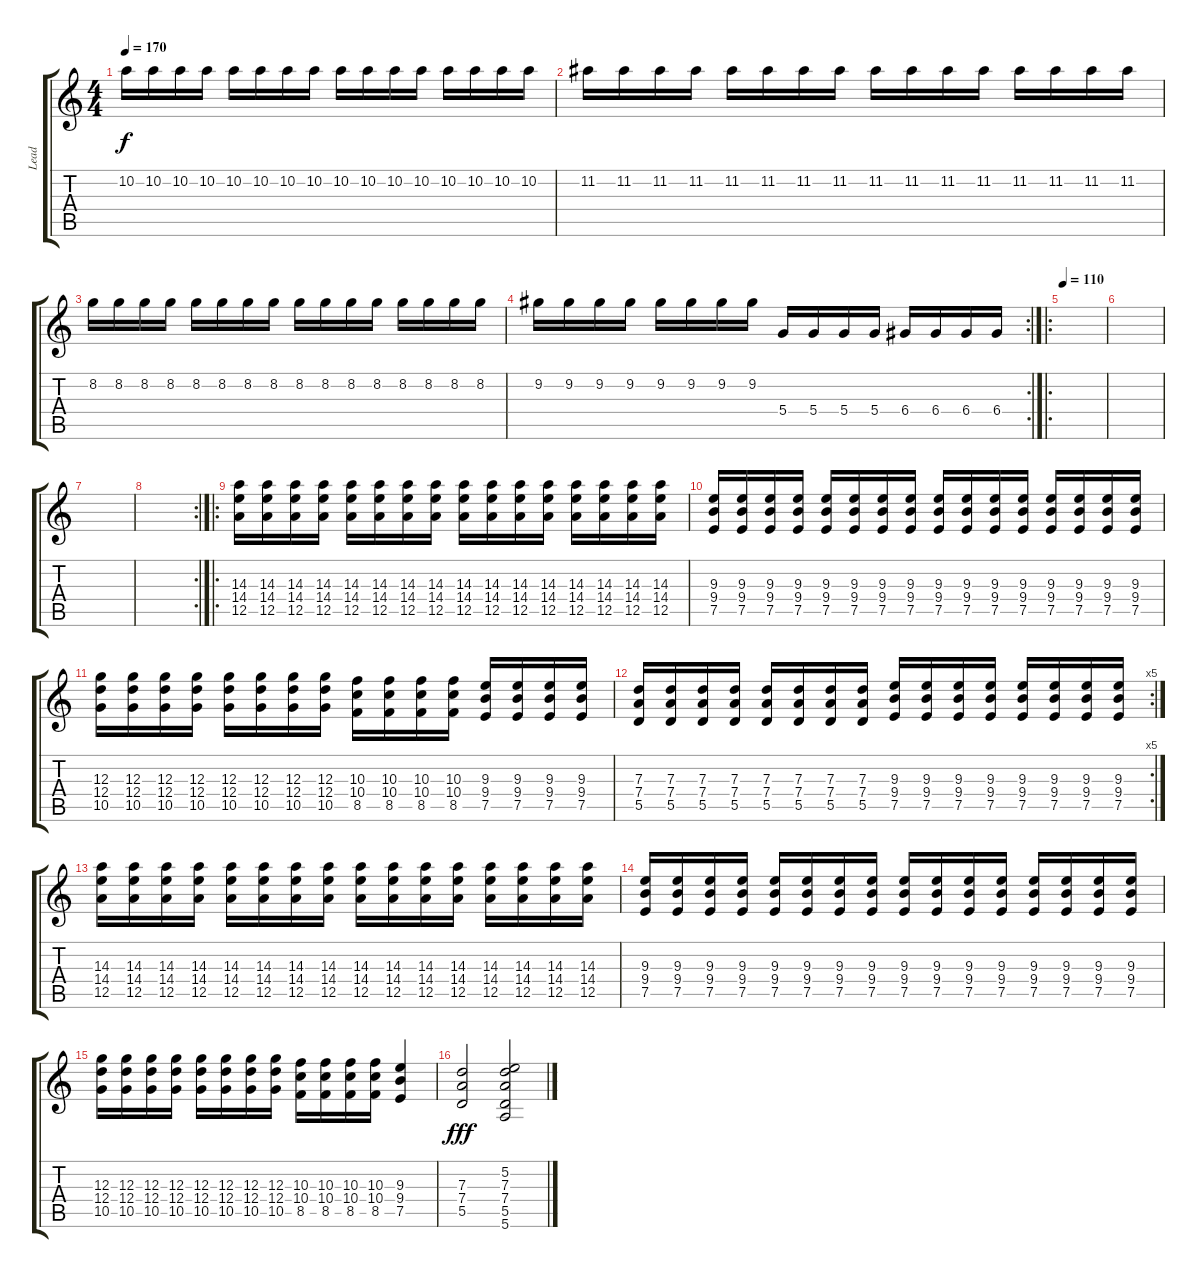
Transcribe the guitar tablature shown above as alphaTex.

\track ("Lead" "Lead") {instrument distortionguitar}
\staff {score tabs}
\tuning (E4 B3 G3 D3 A2 E2) {hide}
\ts (4 4)
\tempo 170
\clef g2
\ks c
10.2.16{dy f} 10.2.16 10.2.16 10.2.16 10.2.16 10.2.16 10.2.16 10.2.16 10.2.16 10.2.16 10.2.16 10.2.16 10.2.16 10.2.16 10.2.16 10.2.16 |
11.2.16 11.2.16 11.2.16 11.2.16 11.2.16 11.2.16 11.2.16 11.2.16 11.2.16 11.2.16 11.2.16 11.2.16 11.2.16 11.2.16 11.2.16 11.2.16 |
8.2.16 8.2.16 8.2.16 8.2.16 8.2.16 8.2.16 8.2.16 8.2.16 8.2.16 8.2.16 8.2.16 8.2.16 8.2.16 8.2.16 8.2.16 8.2.16 |
\rc 2
9.2.16 9.2.16 9.2.16 9.2.16 9.2.16 9.2.16 9.2.16 9.2.16 5.4.16 5.4.16 5.4.16 5.4.16 6.4.16 6.4.16 6.4.16 6.4.16 |
\ro
\tempo 110
|
|
|
\rc 2
|
\ro
(14.3 14.4 12.5).16 (14.3 14.4 12.5).16 (14.3 14.4 12.5).16 (14.3 14.4 12.5).16 (14.3 14.4 12.5).16 (14.3 14.4 12.5).16 (14.3 14.4 12.5).16 (14.3 14.4 12.5).16 (14.3 14.4 12.5).16 (14.3 14.4 12.5).16 (14.3 14.4 12.5).16 (14.3 14.4 12.5).16 (14.3 14.4 12.5).16 (14.3 14.4 12.5).16 (14.3 14.4 12.5).16 (14.3 14.4 12.5).16 |
(9.3 9.4 7.5).16 (9.3 9.4 7.5).16 (9.3 9.4 7.5).16 (9.3 9.4 7.5).16 (9.3 9.4 7.5).16 (9.3 9.4 7.5).16 (9.3 9.4 7.5).16 (9.3 9.4 7.5).16 (9.3 9.4 7.5).16 (9.3 9.4 7.5).16 (9.3 9.4 7.5).16 (9.3 9.4 7.5).16 (9.3 9.4 7.5).16 (9.3 9.4 7.5).16 (9.3 9.4 7.5).16 (9.3 9.4 7.5).16 |
(12.3 12.4 10.5).16 (12.3 12.4 10.5).16 (12.3 12.4 10.5).16 (12.3 12.4 10.5).16 (12.3 12.4 10.5).16 (12.3 12.4 10.5).16 (12.3 12.4 10.5).16 (12.3 12.4 10.5).16 (10.3 10.4 8.5).16 (10.3 10.4 8.5).16 (10.3 10.4 8.5).16 (10.3 10.4 8.5).16 (9.3 9.4 7.5).16 (9.3 9.4 7.5).16 (9.3 9.4 7.5).16 (9.3 9.4 7.5).16 |
\rc 5
(7.3 7.4 5.5).16 (7.3 7.4 5.5).16 (7.3 7.4 5.5).16 (7.3 7.4 5.5).16 (7.3 7.4 5.5).16 (7.3 7.4 5.5).16 (7.3 7.4 5.5).16 (7.3 7.4 5.5).16 (9.3 9.4 7.5).16 (9.3 9.4 7.5).16 (9.3 9.4 7.5).16 (9.3 9.4 7.5).16 (9.3 9.4 7.5).16 (9.3 9.4 7.5).16 (9.3 9.4 7.5).16 (9.3 9.4 7.5).16 |
(14.3 14.4 12.5).16 (14.3 14.4 12.5).16 (14.3 14.4 12.5).16 (14.3 14.4 12.5).16 (14.3 14.4 12.5).16 (14.3 14.4 12.5).16 (14.3 14.4 12.5).16 (14.3 14.4 12.5).16 (14.3 14.4 12.5).16 (14.3 14.4 12.5).16 (14.3 14.4 12.5).16 (14.3 14.4 12.5).16 (14.3 14.4 12.5).16 (14.3 14.4 12.5).16 (14.3 14.4 12.5).16 (14.3 14.4 12.5).16 |
(9.3 9.4 7.5).16 (9.3 9.4 7.5).16 (9.3 9.4 7.5).16 (9.3 9.4 7.5).16 (9.3 9.4 7.5).16 (9.3 9.4 7.5).16 (9.3 9.4 7.5).16 (9.3 9.4 7.5).16 (9.3 9.4 7.5).16 (9.3 9.4 7.5).16 (9.3 9.4 7.5).16 (9.3 9.4 7.5).16 (9.3 9.4 7.5).16 (9.3 9.4 7.5).16 (9.3 9.4 7.5).16 (9.3 9.4 7.5).16 |
(12.3 12.4 10.5).16 (12.3 12.4 10.5).16 (12.3 12.4 10.5).16 (12.3 12.4 10.5).16 (12.3 12.4 10.5).16 (12.3 12.4 10.5).16 (12.3 12.4 10.5).16 (12.3 12.4 10.5).16 (10.3 10.4 8.5).16 (10.3 10.4 8.5).16 (10.3 10.4 8.5).16 (10.3 10.4 8.5).16 (9.3 9.4 7.5).4 |
(7.3 7.4 5.5).2{dy fff} (5.2 7.3 7.4 5.5 5.6).2
